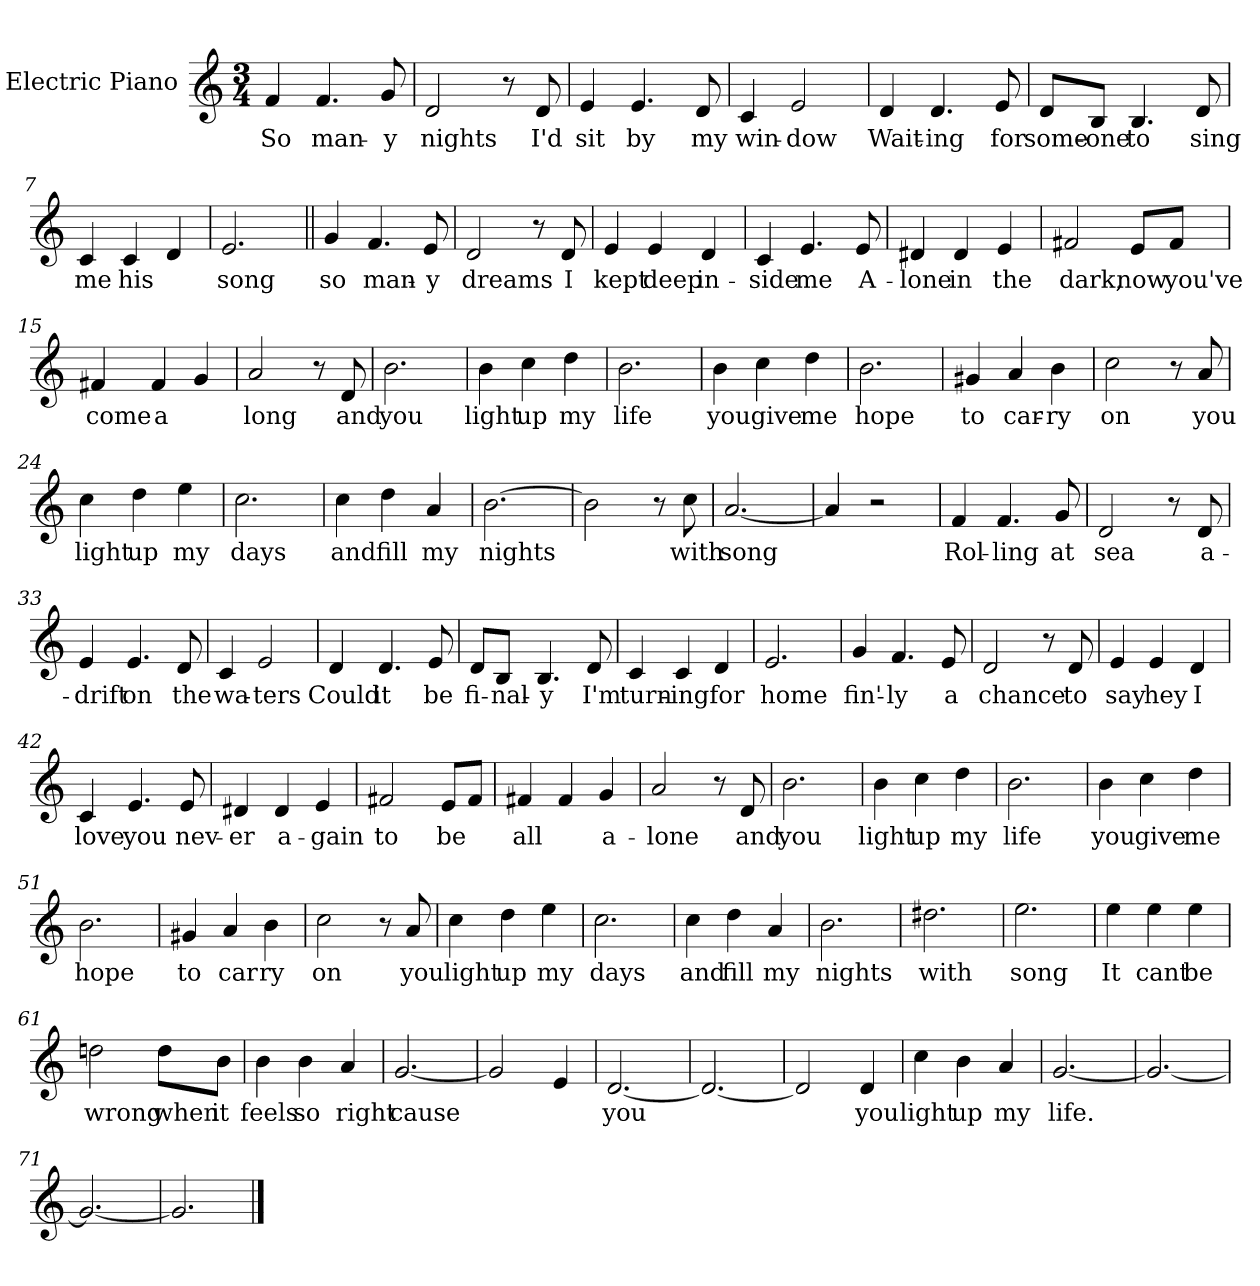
**kern	**text
*part1	*part1
*staff1	*staff1
*I"Electric Piano	*
*I'E.Pno	*
*clefG2	*
*k[]	*
*C:	*
*M3/4	*
=1	=1
4f/	So
4.f/	man-
8g/	-y
=2	=2
2d/	nights
8r	.
8d/	I'd
=3	=3
4e/	sit
4.e/	by
8d/	my
=4	=4
4c/	win-
2e/	-dow
=5	=5
4d/	Wait-
4.d/	-ing
8e/	for
!!LO:LB:g=z
=6	=6
8d/L	some-
8B/J	-one
4.B/	to
8d/	sing
=7	=7
4c/	me
4c/	his
4d/	.
=8	=8
2.e/	song
=9||	=9||
4g/	so
4.f/	man-
8e/	-y
=10	=10
2d/	dreams
8r	.
8d/	I
=11	=11
4e/	kept
4e/	deep
4d/	in-
!!LO:LB:g=z
=12	=12
4c/	-side
4.e/	me
8e/	A-
=13	=13
4d#X/	-lone
4d#/	in
4e/	the
=14	=14
2f#X/	dark,
8e/L	now
8f#/J	you've
=15	=15
4f#X/	come
4f#/	-a
4g/	.
=16	=16
2a/	long
8r	.
8d/	and
=17	=17
2.b\	you
!!LO:LB:g=z
=18	=18
4b\	light
4cc\	up
4dd\	my
=19	=19
2.b\	life
=20	=20
4b\	you
4cc\	give
4dd\	me
=21	=21
2.b\	hope
=22	=22
4g#X/	to
4a/	car-
4b\	-ry
=23	=23
2cc\	on
8r	.
8a/	you
=24	=24
4cc\	light
4dd\	up
4ee\	my
!!LO:LB:g=z
=25	=25
2.cc\	days
=26	=26
4cc\	and
4dd\	fill
4a/	my
=27	=27
[2.b\	nights
=28	=28
2b\]	.
8r	.
8cc\	with
=29	=29
[2.a/	song
=30	=30
4a/]	.
2r	.
=31	=31
4f/	Rol-
4.f/	-ling
8g/	at
=32	=32
2d/	sea
8r	.
8d/	a-
!!LO:LB:g=z
=33	=33
4e/	-drift
4.e/	on
8d/	the
=34	=34
4c/	wa-
2e/	-ters
=35	=35
4d/	Could
4.d/	it
8e/	be
=36	=36
8d/L	fi-
8B/J	-nal-
4.B/	-y
8d/	I'm
=37	=37
4c/	turn-
4c/	-ing
4d/	for
=38	=38
2.e/	home
!!LO:LB:g=z
=39	=39
4g/	fin'-
4.f/	-ly
8e/	a
=40	=40
2d/	chance
8r	.
8d/	to
=41	=41
4e/	say
4e/	hey
4d/	I
=42	=42
4c/	love
4.e/	you
8e/	nev-
=43	=43
4d#X/	-er
4d#/	a-
4e/	-gain
=44	=44
2f#X/	to
8e/L	be
8f#/J	.
!!LO:LB:g=z
=45	=45
4f#X/	all
4f#/	.
4g/	a-
=46	=46
2a/	-lone
8r	.
8d/	and
=47	=47
2.b\	you
=48	=48
4b\	light
4cc\	up
4dd\	my
=49	=49
2.b\	life
=50	=50
4b\	you
4cc\	give
4dd\	me
=51	=51
2.b\	hope
=52	=52
4g#X/	to
4a/	car
4b\	ry
!!LO:PB:g=z
=53	=53
2cc\	on
8r	.
8a/	you
=54	=54
4cc\	light
4dd\	up
4ee\	my
=55	=55
2.cc\	days
=56	=56
4cc\	and
4dd\	fill
4a/	my
=57	=57
2.b\	nights
=58	=58
2.dd#X\	with
=59	=59
2.ee\	song
=60	=60
4ee\	It
4ee\	cant
4ee\	be
!!LO:LB:g=z
=61	=61
2ddn\	wrong
8dd\L	when
8b\J	it
=62	=62
4b\	feels
4b\	so
4a/	right
=63	=63
[2.g/	cause
=64	=64
2g/]	.
4e/	.
=65	=65
[2.d/	you
=66	=66
2.d/_	.
=67	=67
2d/]	.
4d/	you
=68	=68
4cc\	light
4b\	up
4a/	my
!!LO:LB:g=z
=69	=69
[2.g/	life.
=70	=70
2.g/_	.
=71	=71
2.g/_	.
=72	=72
2.g/]	.
==	==
*-	*-
